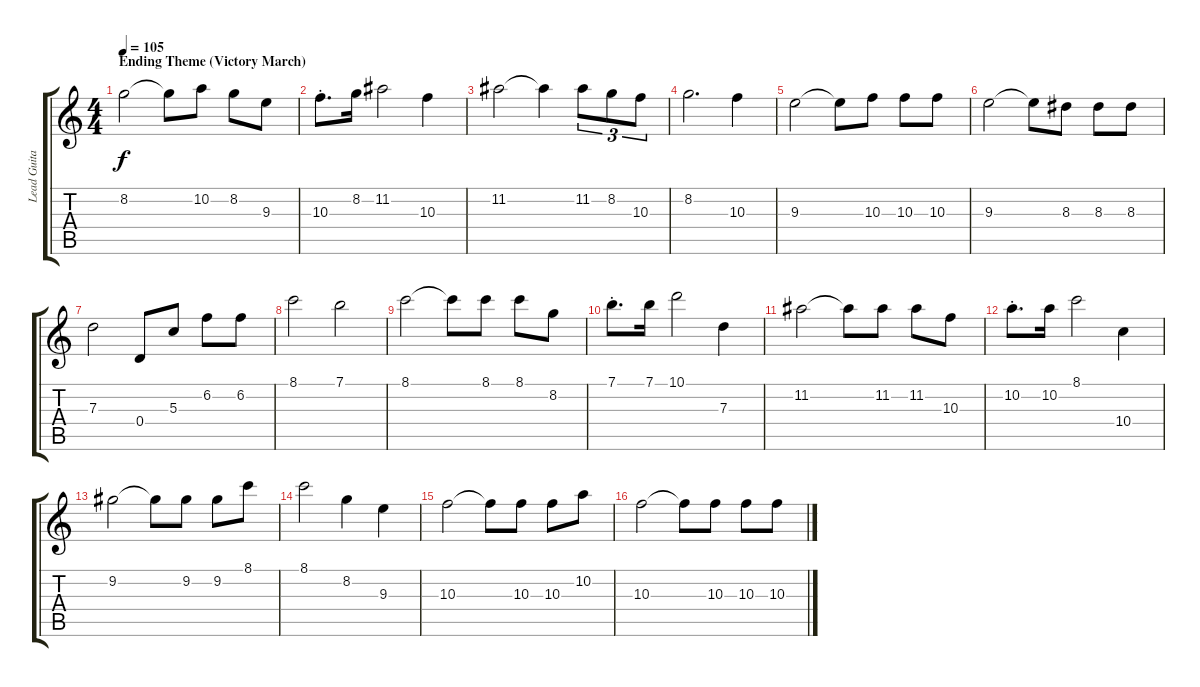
\track ("Lead Guitar 2" "Lead Guita") {instrument overdrivenguitar}
\staff {score tabs}
\tuning (E4 B3 G3 D3 A2 E2) {hide}
\ts (4 4)
\section ("" "Ending Theme (Victory March)")
\tempo 105
\clef g2
\ks c
8.2.2{dy f} 8.2{t}.8 10.2.8 8.2.8 9.3.8 |
10.3{st}.8{d} 8.2.16 11.2.2 10.3.4 |
11.2.2 11.2{t}.4 11.2.8{tu (3 2)} 8.2.8{tu (3 2)} 10.3.8{tu (3 2)} |
8.2.2{d} 10.3.4 |
9.3.2 9.3{t}.8 10.3.8 10.3.8 10.3.8 |
9.3.2 9.3{t}.8 8.3.8 8.3.8 8.3.8 |
7.3.2 0.4.8 5.3.8 6.2.8 6.2.8 |
8.1.2 7.1.2 |
8.1.2 8.1{t}.8 8.1.8 8.1.8 8.2.8 |
7.1{st}.8{d} 7.1.16 10.1.2 7.3.4 |
11.2.2 11.2{t}.8 11.2.8 11.2.8 10.3.8 |
10.2{st}.8{d} 10.2.16 8.1.2 10.4.4 |
9.2.2 9.2{t}.8 9.2.8 9.2.8 8.1.8 |
8.1.2 8.2.4 9.3.4 |
10.3.2 10.3{t}.8 10.3.8 10.3.8 10.2.8 |
10.3.2 10.3{t}.8 10.3.8 10.3.8 10.3.8
